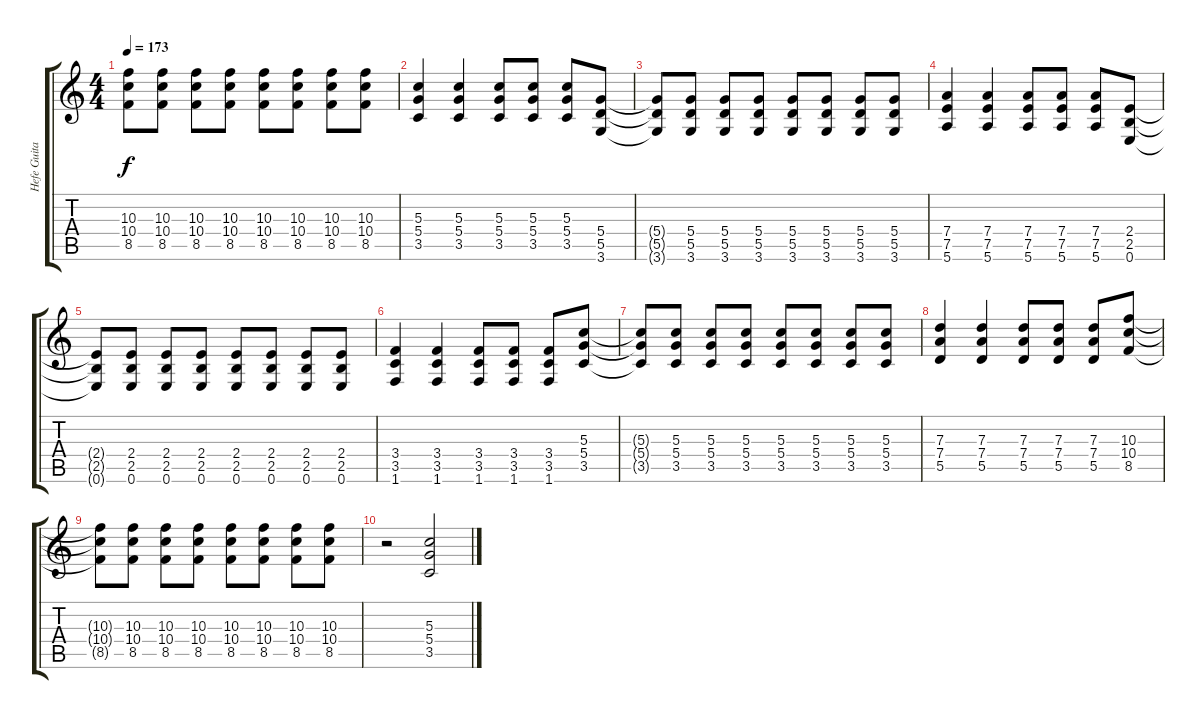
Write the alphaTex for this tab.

\track ("Hefe Guitar 1" "Hefe Guita") {instrument distortionguitar}
\staff {score tabs}
\tuning (E4 B3 G3 D3 A2 E2) {hide}
\ts (4 4)
\tempo 173
\clef g2
\ks c
(10.3{t} 10.4{t} 8.5{t}).8{dy f} (10.3 10.4 8.5).8 (10.3 10.4 8.5).8 (10.3 10.4 8.5).8 (10.3 10.4 8.5).8 (10.3 10.4 8.5).8 (10.3 10.4 8.5).8 (10.3 10.4 8.5).8 |
(5.3 5.4 3.5).4 (5.3 5.4 3.5).4 (5.3 5.4 3.5).8 (5.3 5.4 3.5).8 (5.3 5.4 3.5).8 (5.4 5.5 3.6).8 |
(5.4{t} 5.5{t} 3.6{t}).8 (5.4 5.5 3.6).8 (5.4 5.5 3.6).8 (5.4 5.5 3.6).8 (5.4 5.5 3.6).8 (5.4 5.5 3.6).8 (5.4 5.5 3.6).8 (5.4 5.5 3.6).8 |
(7.4 7.5 5.6).4 (7.4 7.5 5.6).4 (7.4 7.5 5.6).8 (7.4 7.5 5.6).8 (7.4 7.5 5.6).8 (2.4 2.5 0.6).8 |
(2.4{t} 2.5{t} 0.6{t}).8 (2.4 2.5 0.6).8 (2.4 2.5 0.6).8 (2.4 2.5 0.6).8 (2.4 2.5 0.6).8 (2.4 2.5 0.6).8 (2.4 2.5 0.6).8 (2.4 2.5 0.6).8 |
(3.4 3.5 1.6).4 (3.4 3.5 1.6).4 (3.4 3.5 1.6).8 (3.4 3.5 1.6).8 (3.4 3.5 1.6).8 (5.3 5.4 3.5).8 |
(5.3{t} 5.4{t} 3.5{t}).8 (5.3 5.4 3.5).8 (5.3 5.4 3.5).8 (5.3 5.4 3.5).8 (5.3 5.4 3.5).8 (5.3 5.4 3.5).8 (5.3 5.4 3.5).8 (5.3 5.4 3.5).8 |
(7.3 7.4 5.5).4 (7.3 7.4 5.5).4 (7.3 7.4 5.5).8 (7.3 7.4 5.5).8 (7.3 7.4 5.5).8 (10.3 10.4 8.5).8 |
(10.3{t} 10.4{t} 8.5{t}).8 (10.3 10.4 8.5).8 (10.3 10.4 8.5).8 (10.3 10.4 8.5).8 (10.3 10.4 8.5).8 (10.3 10.4 8.5).8 (10.3 10.4 8.5).8 (10.3 10.4 8.5).8 |
r.2 (5.3 5.4 3.5).2
